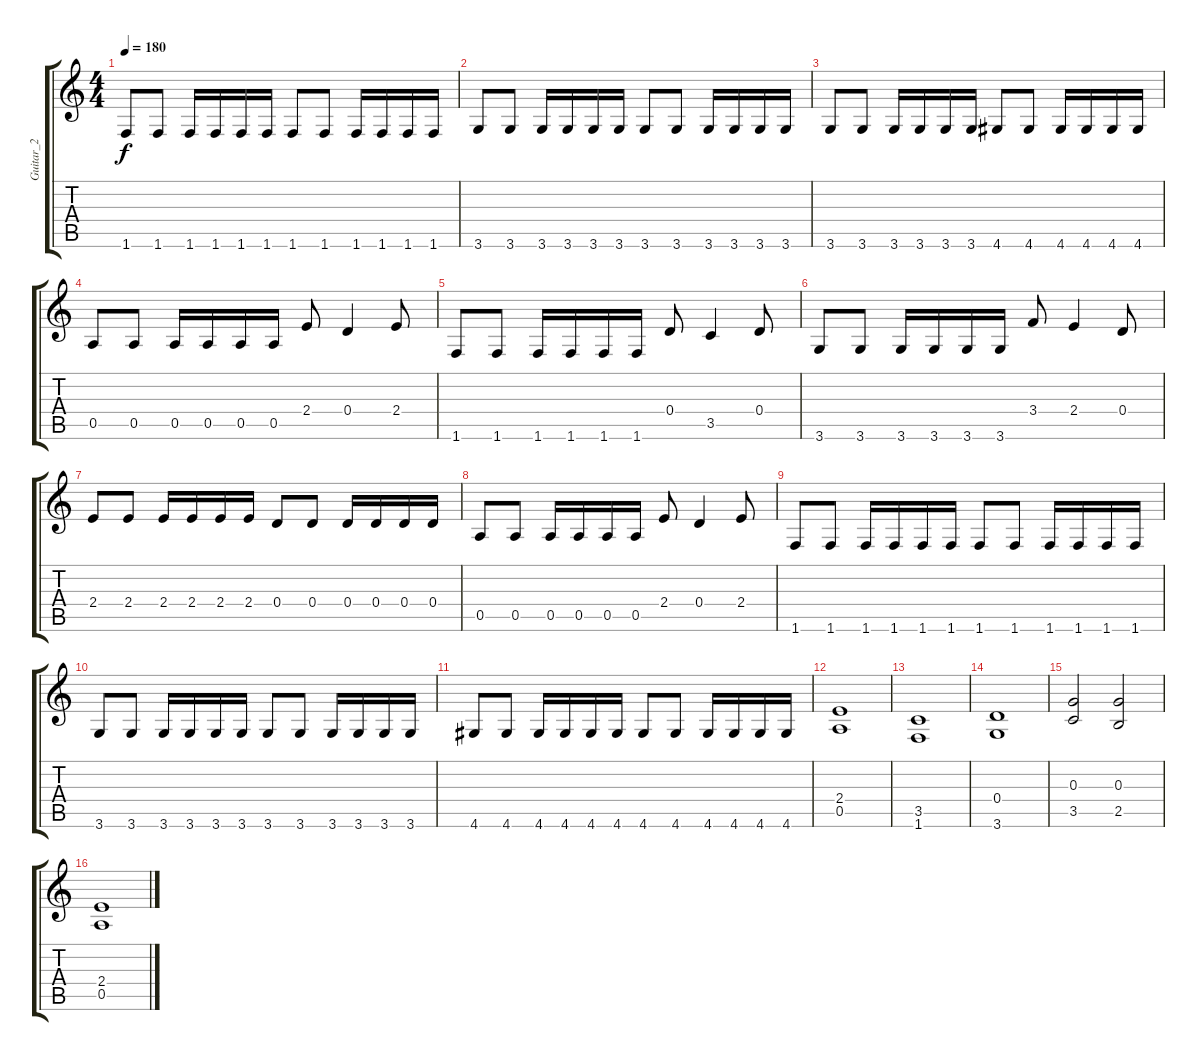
\track ("Guitar_2" "Guitar_2") {instrument distortionguitar}
\staff {score tabs}
\tuning (E4 B3 G3 D3 A2 E2) {hide}
\ts (4 4)
\tempo 180
\clef g2
\ks c
1.6.8{dy f} 1.6.8 1.6.16 1.6.16 1.6.16 1.6.16 1.6.8 1.6.8 1.6.16 1.6.16 1.6.16 1.6.16 |
3.6.8 3.6.8 3.6.16 3.6.16 3.6.16 3.6.16 3.6.8 3.6.8 3.6.16 3.6.16 3.6.16 3.6.16 |
3.6.8 3.6.8 3.6.16 3.6.16 3.6.16 3.6.16 4.6.8 4.6.8 4.6.16 4.6.16 4.6.16 4.6.16 |
0.5.8 0.5.8 0.5.16 0.5.16 0.5.16 0.5.16 2.4.8 0.4.4 2.4.8 |
1.6.8 1.6.8 1.6.16 1.6.16 1.6.16 1.6.16 0.4.8 3.5.4 0.4.8 |
3.6.8 3.6.8 3.6.16 3.6.16 3.6.16 3.6.16 3.4.8 2.4.4 0.4.8 |
2.4.8 2.4.8 2.4.16 2.4.16 2.4.16 2.4.16 0.4.8 0.4.8 0.4.16 0.4.16 0.4.16 0.4.16 |
0.5.8 0.5.8 0.5.16 0.5.16 0.5.16 0.5.16 2.4.8 0.4.4 2.4.8 |
1.6.8 1.6.8 1.6.16 1.6.16 1.6.16 1.6.16 1.6.8 1.6.8 1.6.16 1.6.16 1.6.16 1.6.16 |
3.6.8 3.6.8 3.6.16 3.6.16 3.6.16 3.6.16 3.6.8 3.6.8 3.6.16 3.6.16 3.6.16 3.6.16 |
4.6.8 4.6.8 4.6.16 4.6.16 4.6.16 4.6.16 4.6.8 4.6.8 4.6.16 4.6.16 4.6.16 4.6.16 |
(2.4 0.5).1 |
(3.5 1.6).1 |
(0.4 3.6).1 |
(0.3 3.5).2 (0.3 2.5).2 |
(2.4 0.5).1
